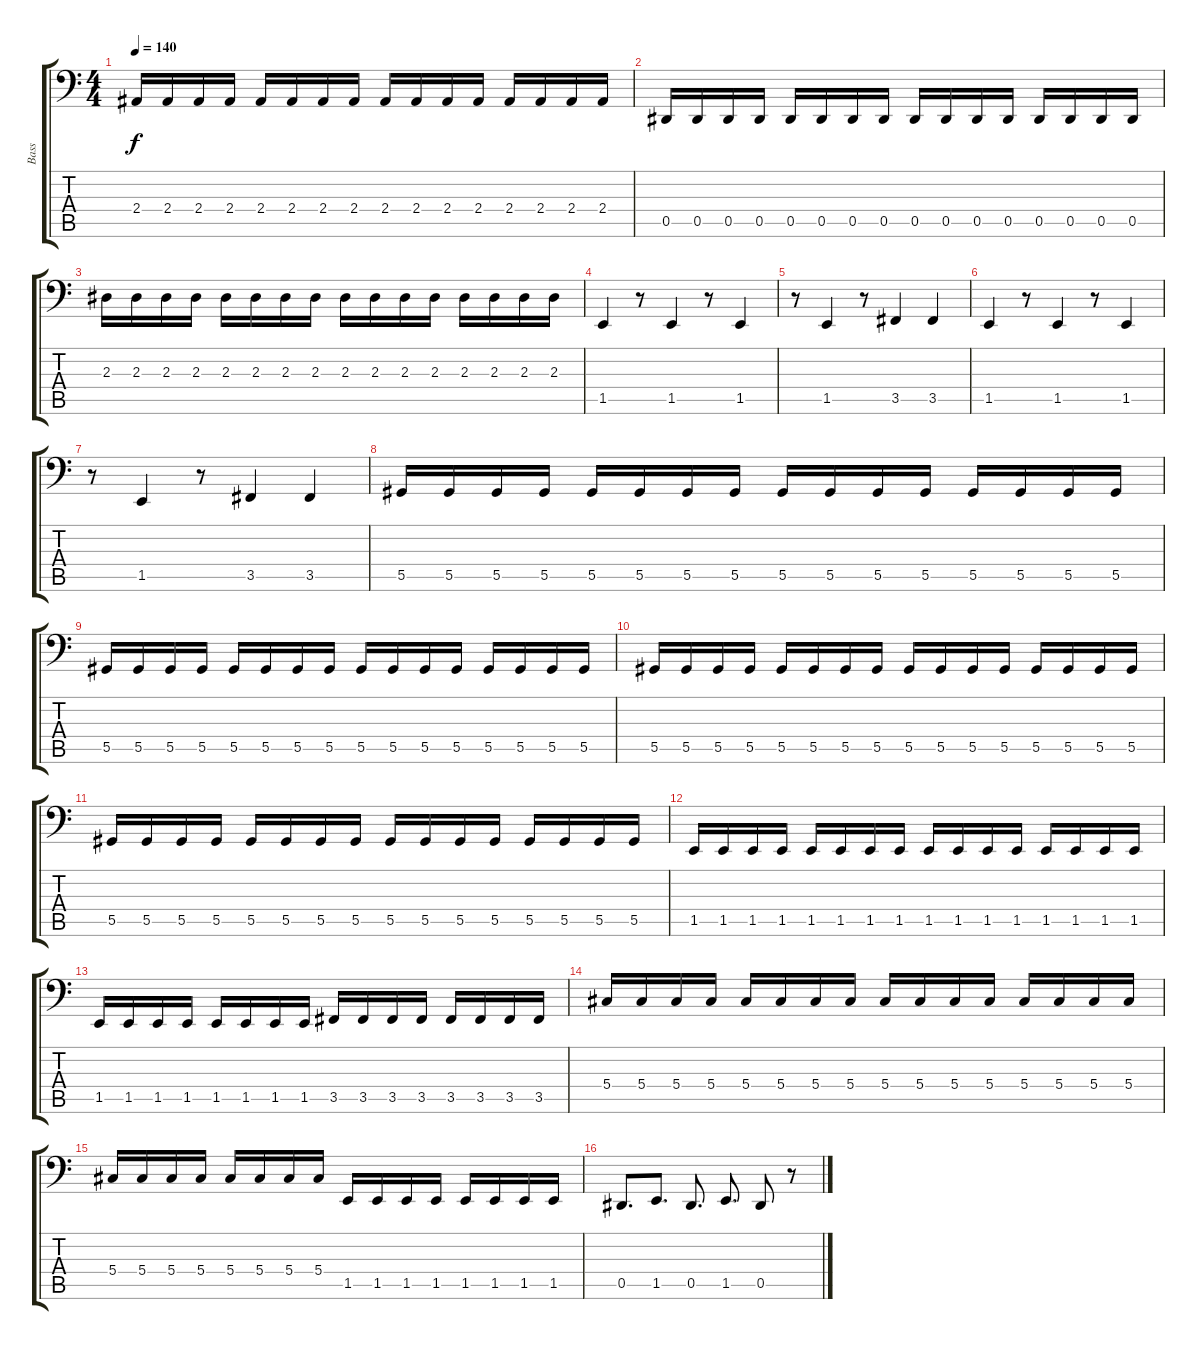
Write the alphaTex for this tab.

\track ("Bass" "Bass") {instrument electricbasspick}
\staff {score tabs}
\tuning (B2 Gb2 Db2 Ab1 Eb1 Bb0) {hide}
\ts (4 4)
\tempo 140
\clef f4
\ks c
2.4.16{dy f} 2.4.16 2.4.16 2.4.16 2.4.16 2.4.16 2.4.16 2.4.16 2.4.16 2.4.16 2.4.16 2.4.16 2.4.16 2.4.16 2.4.16 2.4.16 |
0.5.16 0.5.16 0.5.16 0.5.16 0.5.16 0.5.16 0.5.16 0.5.16 0.5.16 0.5.16 0.5.16 0.5.16 0.5.16 0.5.16 0.5.16 0.5.16 |
2.3.16 2.3.16 2.3.16 2.3.16 2.3.16 2.3.16 2.3.16 2.3.16 2.3.16 2.3.16 2.3.16 2.3.16 2.3.16 2.3.16 2.3.16 2.3.16 |
1.5.4 r.8 1.5.4 r.8 1.5.4 |
r.8 1.5.4 r.8 3.5.4 3.5.4 |
1.5.4 r.8 1.5.4 r.8 1.5.4 |
r.8 1.5.4 r.8 3.5.4 3.5.4 |
5.5.16 5.5.16 5.5.16 5.5.16 5.5.16 5.5.16 5.5.16 5.5.16 5.5.16 5.5.16 5.5.16 5.5.16 5.5.16 5.5.16 5.5.16 5.5.16 |
5.5.16 5.5.16 5.5.16 5.5.16 5.5.16 5.5.16 5.5.16 5.5.16 5.5.16 5.5.16 5.5.16 5.5.16 5.5.16 5.5.16 5.5.16 5.5.16 |
5.5.16 5.5.16 5.5.16 5.5.16 5.5.16 5.5.16 5.5.16 5.5.16 5.5.16 5.5.16 5.5.16 5.5.16 5.5.16 5.5.16 5.5.16 5.5.16 |
5.5.16 5.5.16 5.5.16 5.5.16 5.5.16 5.5.16 5.5.16 5.5.16 5.5.16 5.5.16 5.5.16 5.5.16 5.5.16 5.5.16 5.5.16 5.5.16 |
1.5.16 1.5.16 1.5.16 1.5.16 1.5.16 1.5.16 1.5.16 1.5.16 1.5.16 1.5.16 1.5.16 1.5.16 1.5.16 1.5.16 1.5.16 1.5.16 |
1.5.16 1.5.16 1.5.16 1.5.16 1.5.16 1.5.16 1.5.16 1.5.16 3.5.16 3.5.16 3.5.16 3.5.16 3.5.16 3.5.16 3.5.16 3.5.16 |
5.4.16 5.4.16 5.4.16 5.4.16 5.4.16 5.4.16 5.4.16 5.4.16 5.4.16 5.4.16 5.4.16 5.4.16 5.4.16 5.4.16 5.4.16 5.4.16 |
5.4.16 5.4.16 5.4.16 5.4.16 5.4.16 5.4.16 5.4.16 5.4.16 1.5.16 1.5.16 1.5.16 1.5.16 1.5.16 1.5.16 1.5.16 1.5.16 |
0.5.8{d} 1.5.8{d} 0.5.8{d} 1.5.8{d} 0.5.8 r.8
